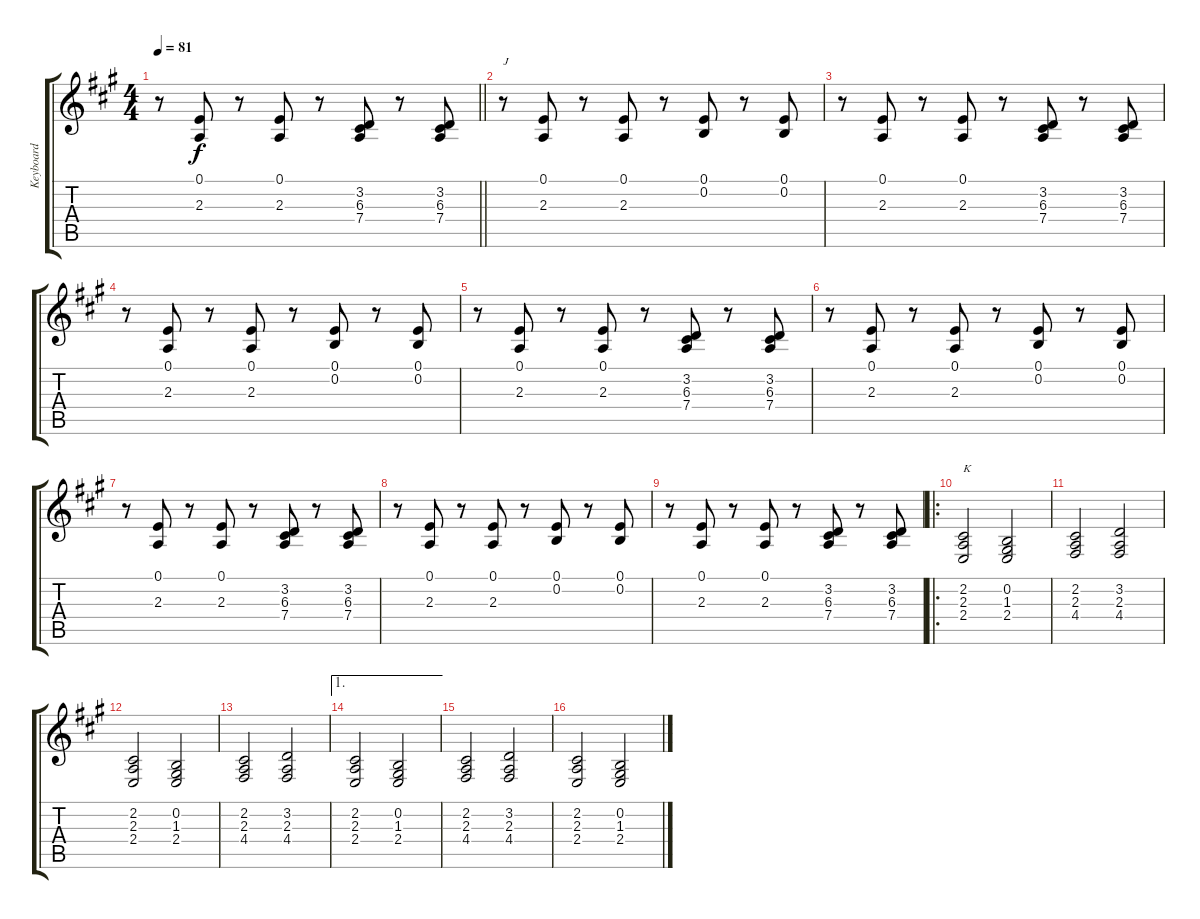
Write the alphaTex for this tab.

\track ("Keyboard" "Keyboard") {instrument churchorgan}
\staff {score tabs}
\tuning (E4 B3 G3 D3 A2 E2) {hide}
\ts (4 4)
\tempo 81
\clef g2
\barLineRight lightlight
\ks a
r.8{dy f} (0.1 2.3).8 r.8 (0.1 2.3).8 r.8 (3.2 6.3 7.4).8 r.8 (3.2 6.3 7.4).8 |
r.8{txt "J"} (0.1 2.3).8 r.8 (0.1 2.3).8 r.8 (0.1 0.2).8 r.8 (0.1 0.2).8 |
r.8 (0.1 2.3).8 r.8 (0.1 2.3).8 r.8 (3.2 6.3 7.4).8 r.8 (3.2 6.3 7.4).8 |
r.8 (0.1 2.3).8 r.8 (0.1 2.3).8 r.8 (0.1 0.2).8 r.8 (0.1 0.2).8 |
r.8 (0.1 2.3).8 r.8 (0.1 2.3).8 r.8 (3.2 6.3 7.4).8 r.8 (3.2 6.3 7.4).8 |
r.8 (0.1 2.3).8 r.8 (0.1 2.3).8 r.8 (0.1 0.2).8 r.8 (0.1 0.2).8 |
r.8 (0.1 2.3).8 r.8 (0.1 2.3).8 r.8 (3.2 6.3 7.4).8 r.8 (3.2 6.3 7.4).8 |
r.8 (0.1 2.3).8 r.8 (0.1 2.3).8 r.8 (0.1 0.2).8 r.8 (0.1 0.2).8 |
r.8 (0.1 2.3).8 r.8 (0.1 2.3).8 r.8 (3.2 6.3 7.4).8 r.8 (3.2 6.3 7.4).8 |
\ro
(2.2 2.3 2.4).2{txt "K"} (0.2 1.3 2.4).2 |
(2.2 2.3 4.4).2 (3.2 2.3 4.4).2 |
(2.2 2.3 2.4).2 (0.2 1.3 2.4).2 |
(2.2 2.3 4.4).2 (3.2 2.3 4.4).2 |
\ae 1
(2.2 2.3 2.4).2 (0.2 1.3 2.4).2 |
(2.2 2.3 4.4).2 (3.2 2.3 4.4).2 |
(2.2 2.3 2.4).2 (0.2 1.3 2.4).2
